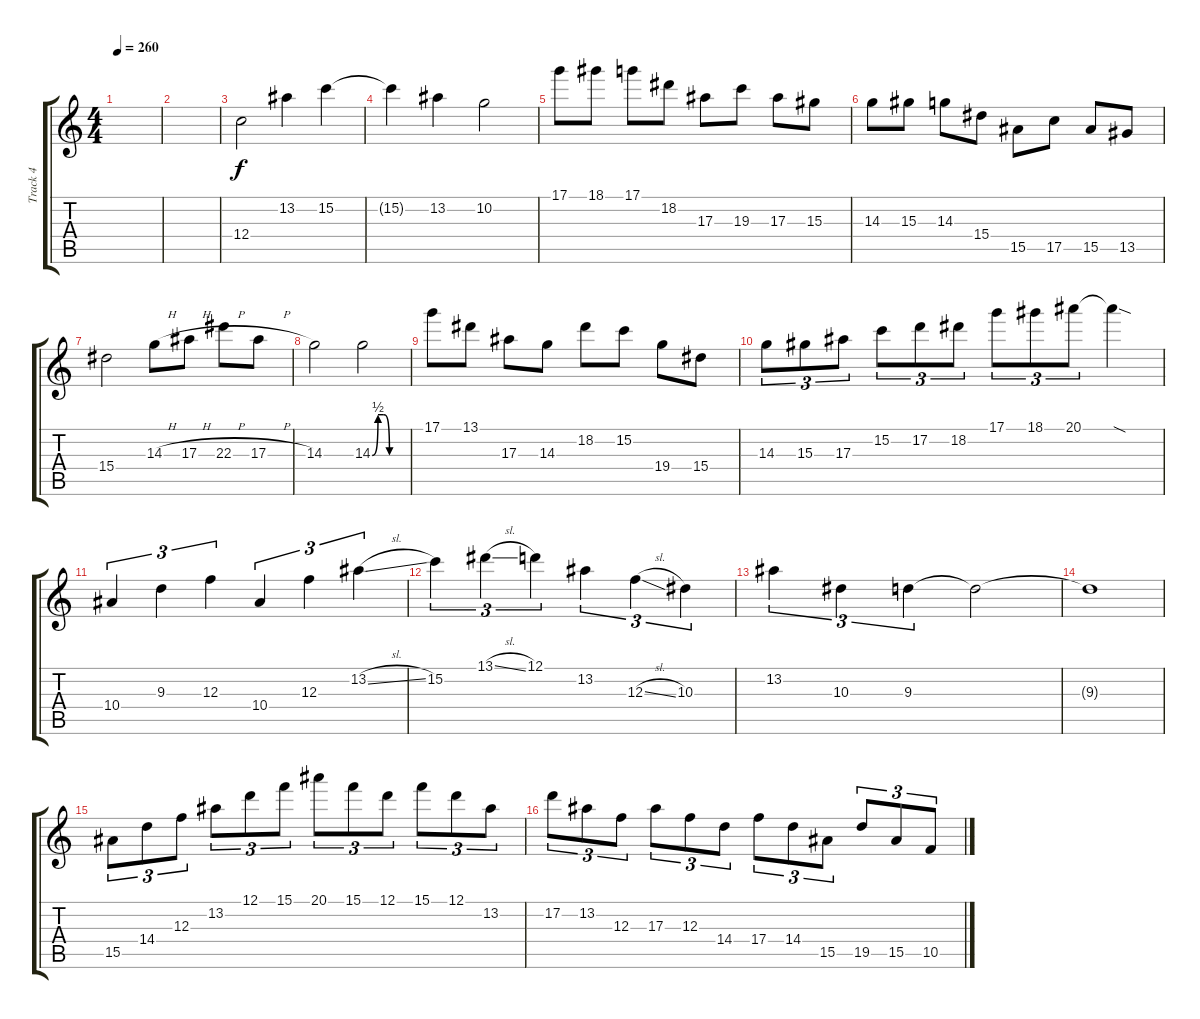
\track ("Track 4" "Track 4") {instrument distortionguitar}
\staff {score tabs}
\tuning (D4 A3 F3 C3 G2 C2) {hide}
\ts (4 4)
\tempo 260
\clef g2
\ks c
|
|
12.4.2 13.2.4 15.2.4 |
15.2{t}.4 13.2.4 10.2.2 |
17.1.8 18.1.8 17.1.8 18.2.8 17.3.8 19.3.8 17.3.8 15.3.8 |
14.3.8 15.3.8 14.3.8 15.4.8 15.5.8 17.5.8 15.5.8 13.5.8 |
15.4.2 14.3{h}.8 17.3{h}.8 22.3{h}.8 17.3{h}.8 |
14.3.2 14.3{be (custom 0 0 10 2 20 2 30 0 60 0)}.2 |
17.1.8 13.1.8 17.3.8 14.3.8 18.2.8 15.2.8 19.4.8 15.4.8 |
14.3.8{tu (3 2)} 15.3.8{tu (3 2)} 17.3.8{tu (3 2)} 15.2.8{tu (3 2)} 17.2.8{tu (3 2)} 18.2.8{tu (3 2)} 17.1.8{tu (3 2)} 18.1.8{tu (3 2)} 20.1.8{tu (3 2)} 20.1{sod t}.4 |
10.4.4{tu (3 2)} 9.3.4{tu (3 2)} 12.3.4{tu (3 2)} 10.4.4{tu (3 2)} 12.3.4{tu (3 2)} 13.2{sl}.4{tu (3 2)} |
15.2.4{tu (3 2)} 13.1{sl}.4{tu (3 2)} 12.1.4{tu (3 2)} 13.2.4{tu (3 2)} 12.3{sl}.4{tu (3 2)} 10.3.4{tu (3 2)} |
13.2.4{tu (3 2)} 10.3.4{tu (3 2)} 9.3.4{tu (3 2)} 9.3{t}.2 |
9.3{t}.1 |
15.5.8{tu (3 2)} 14.4.8{tu (3 2)} 12.3.8{tu (3 2)} 13.2.8{tu (3 2)} 12.1.8{tu (3 2)} 15.1.8{tu (3 2)} 20.1.8{tu (3 2)} 15.1.8{tu (3 2)} 12.1.8{tu (3 2)} 15.1.8{tu (3 2)} 12.1.8{tu (3 2)} 13.2.8{tu (3 2)} |
17.2.8{tu (3 2)} 13.2.8{tu (3 2)} 12.3.8{tu (3 2)} 17.3.8{tu (3 2)} 12.3.8{tu (3 2)} 14.4.8{tu (3 2)} 17.4.8{tu (3 2)} 14.4.8{tu (3 2)} 15.5.8{tu (3 2)} 19.5.8{tu (3 2)} 15.5.8{tu (3 2)} 10.5.8{tu (3 2)}
